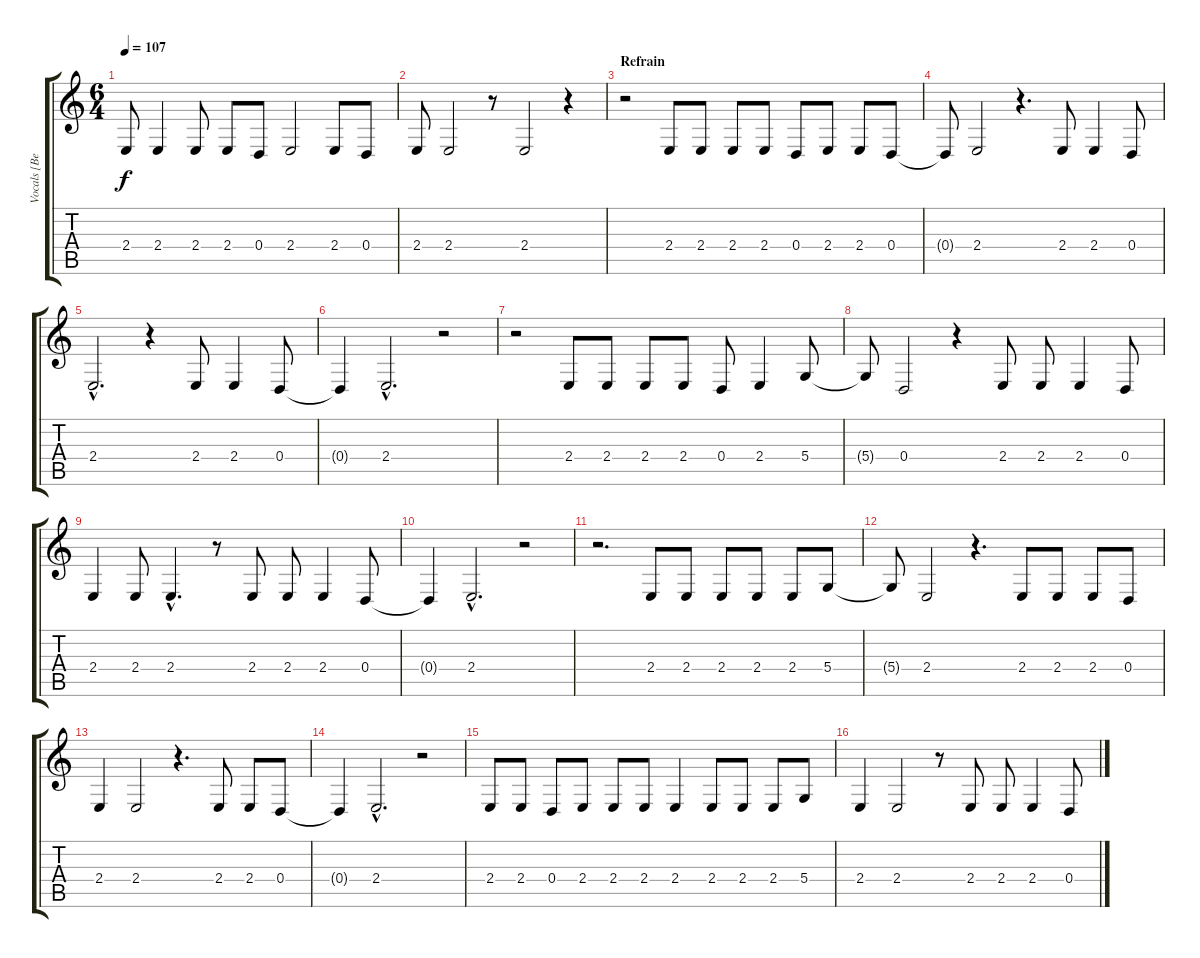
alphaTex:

\track ("Vocals [Bez]" "Vocals [Be") {instrument oboe}
\staff {score tabs}
\tuning (E4 B3 G3 D3 A2 E2) {hide}
\ts (6 4)
\tempo 107
\clef g2
\ks c
2.4.8{dy f} 2.4.4 2.4.8 2.4.8 0.4.8 2.4.2 2.4.8 0.4.8 |
2.4.8 2.4.2 r.8 2.4.2 r.4 |
\section ("" "Refrain")
r.2 2.4.8 2.4.8 2.4.8 2.4.8 0.4.8 2.4.8 2.4.8 0.4.8 |
0.4{t}.8 2.4.2 r.4{d} 2.4.8 2.4.4 0.4.8 |
2.4{hac}.2{d} r.4 2.4.8 2.4.4 0.4.8 |
0.4{t}.4 2.4{hac}.2{d} r.2 |
r.2 2.4.8 2.4.8 2.4.8 2.4.8 0.4.8 2.4.4 5.4.8 |
5.4{t}.8 0.4.2 r.4 2.4.8 2.4.8 2.4.4 0.4.8 |
2.4.4 2.4.8 2.4{hac}.4{d} r.8 2.4.8 2.4.8 2.4.4 0.4.8 |
0.4{t}.4 2.4{hac}.2{d} r.2 |
r.2{d} 2.4.8 2.4.8 2.4.8 2.4.8 2.4.8 5.4.8 |
5.4{t}.8 2.4.2 r.4{d} 2.4.8 2.4.8 2.4.8 0.4.8 |
2.4.4 2.4.2 r.4{d} 2.4.8 2.4.8 0.4.8 |
0.4{t}.4 2.4{hac}.2{d} r.2 |
2.4.8 2.4.8 0.4.8 2.4.8 2.4.8 2.4.8 2.4.4 2.4.8 2.4.8 2.4.8 5.4.8 |
2.4.4 2.4.2 r.8 2.4.8 2.4.8 2.4.4 0.4.8
